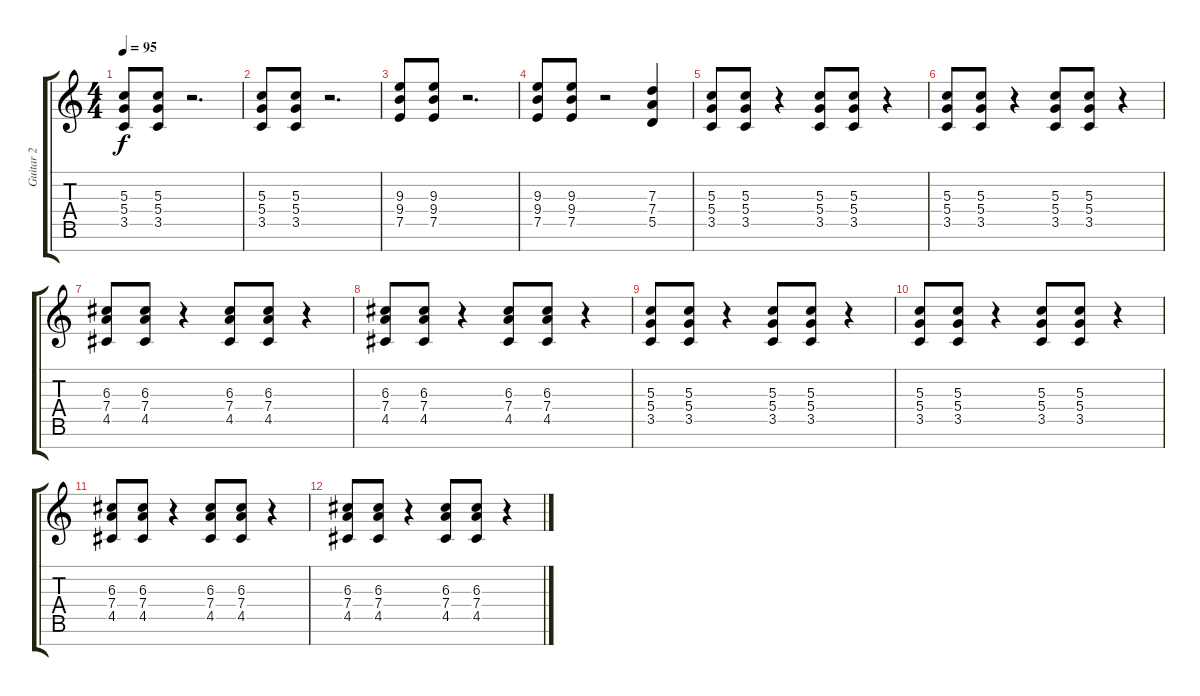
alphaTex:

\track ("Guitar 2" "Guitar 2") {instrument distortionguitar}
\staff {score tabs}
\tuning (E4 B3 G3 D3 A2 E2 B1) {hide}
\ts (4 4)
\tempo 95
\clef g2
\ks c
(5.3 5.4 3.5).8{dy f} (5.3 5.4 3.5).8 r.2{d} |
(5.3 5.4 3.5).8 (5.3 5.4 3.5).8 r.2{d} |
(9.3 9.4 7.5).8 (9.3 9.4 7.5).8 r.2{d} |
(9.3 9.4 7.5).8 (9.3 9.4 7.5).8 r.2 (7.3 7.4 5.5).4 |
(5.3 5.4 3.5).8 (5.3 5.4 3.5).8 r.4 (5.3 5.4 3.5).8 (5.3 5.4 3.5).8 r.4 |
(5.3 5.4 3.5).8 (5.3 5.4 3.5).8 r.4 (5.3 5.4 3.5).8 (5.3 5.4 3.5).8 r.4 |
(6.3 7.4 4.5).8 (6.3 7.4 4.5).8 r.4 (6.3 7.4 4.5).8 (6.3 7.4 4.5).8 r.4 |
(6.3 7.4 4.5).8 (6.3 7.4 4.5).8 r.4 (6.3 7.4 4.5).8 (6.3 7.4 4.5).8 r.4 |
(5.3 5.4 3.5).8 (5.3 5.4 3.5).8 r.4 (5.3 5.4 3.5).8 (5.3 5.4 3.5).8 r.4 |
(5.3 5.4 3.5).8 (5.3 5.4 3.5).8 r.4 (5.3 5.4 3.5).8 (5.3 5.4 3.5).8 r.4 |
(6.3 7.4 4.5).8 (6.3 7.4 4.5).8 r.4 (6.3 7.4 4.5).8 (6.3 7.4 4.5).8 r.4 |
(6.3 7.4 4.5).8 (6.3 7.4 4.5).8 r.4 (6.3 7.4 4.5).8 (6.3 7.4 4.5).8 r.4
